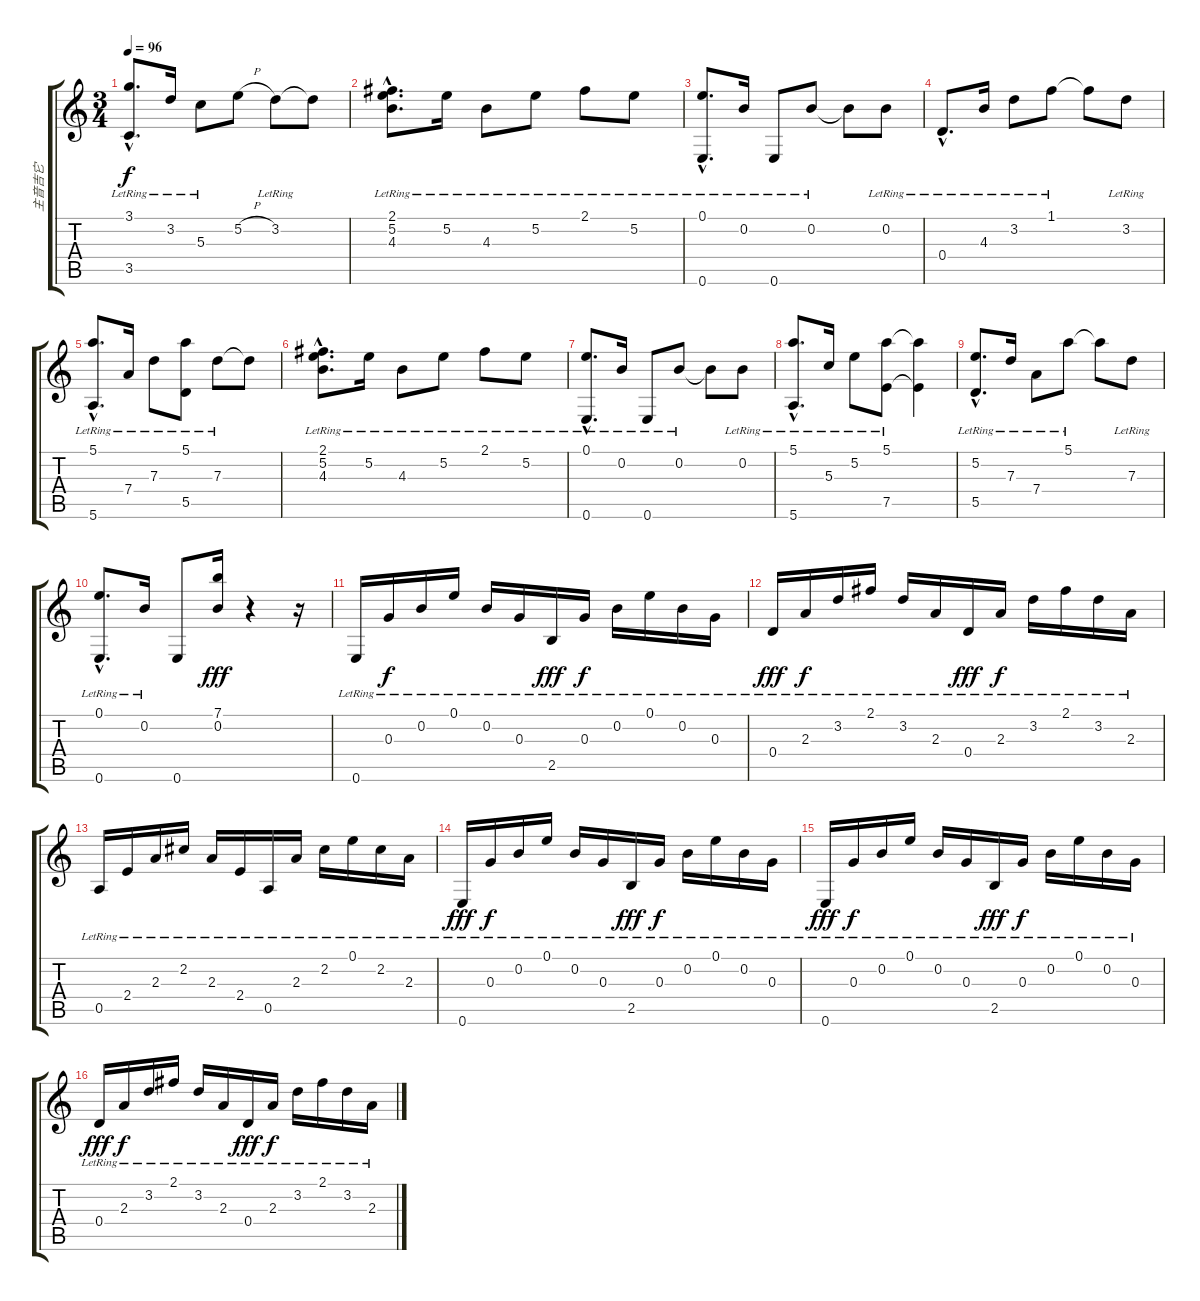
\track ("主音吉它" "主音吉它") {instrument acousticguitarnylon}
\staff {score tabs}
\tuning (E4 B3 G3 D3 A2 E2) {hide}
\ts (3 4)
\tempo 96
\clef g2
\ks c
(3.1{hac lr} 3.5{hac lr}).8{d dy f} 3.2{lr}.16 5.3{lr}.8 5.2{h}.8 3.2{lr}.8 3.2{t}.8 |
(2.1{hac lr} 5.2{hac lr} 4.3{hac lr}).8{d} 5.2{lr}.16 4.3{lr}.8 5.2{lr}.8 2.1{lr}.8 5.2{lr}.8 |
(0.1{hac lr} 0.6{hac lr}).8{d} 0.2{lr}.16 0.6{lr}.8 0.2{lr}.8 0.2{t}.8 0.2{lr}.8 |
0.4{hac lr}.8{d} 4.3{lr}.16 3.2{lr}.8 1.1{lr}.8 1.1{t}.8 3.2{lr}.8 |
(5.1{hac lr} 5.6{hac lr}).8{d} 7.4{lr}.16 7.3{lr}.8 (5.1{lr} 5.5{lr}).8 7.3{lr}.8 7.3{t}.8 |
(2.1{hac lr} 5.2{hac lr} 4.3{hac lr}).8{d} 5.2{lr}.16 4.3{lr}.8 5.2{lr}.8 2.1{lr}.8 5.2{lr}.8 |
(0.1{hac lr} 0.6{hac lr}).8{d} 0.2{lr}.16 0.6{lr}.8 0.2{lr}.8 0.2{t}.8 0.2{lr}.8 |
(5.1{hac lr} 5.6{hac lr}).8{d} 5.3{lr}.16 5.2{lr}.8 (5.1{lr} 7.5{lr}).8 (5.1{t} 7.5{t}).4 |
(5.2{hac lr} 5.5{hac lr}).8{d} 7.3{lr}.16 7.4{lr}.8 5.1{lr}.8 5.1{t}.8 7.3{lr}.8 |
(0.1{hac lr} 0.6{hac lr}).8{d} 0.2{lr}.16 0.6.8 (7.1 0.2).16{dy fff} r.4 r.16 |
0.6{lr}.16 0.3{lr}.16{dy f} 0.2{lr}.16 0.1{lr}.16 0.2{lr}.16 0.3{lr}.16 2.5{lr}.16{dy fff} 0.3{lr}.16{dy f} 0.2{lr}.16 0.1{lr}.16 0.2{lr}.16 0.3{lr}.16 |
0.4{lr}.16{dy fff} 2.3{lr}.16{dy f} 3.2{lr}.16 2.1{lr}.16 3.2{lr}.16 2.3{lr}.16 0.4{lr}.16{dy fff} 2.3{lr}.16{dy f} 3.2{lr}.16 2.1{lr}.16 3.2{lr}.16 2.3{lr}.16 |
0.5{lr}.16 2.4{lr}.16 2.3{lr}.16 2.2{lr}.16 2.3{lr}.16 2.4{lr}.16 0.5{lr}.16 2.3{lr}.16 2.2{lr}.16 0.1{lr}.16 2.2{lr}.16 2.3{lr}.16 |
0.6{lr}.16{dy fff} 0.3{lr}.16{dy f} 0.2{lr}.16 0.1{lr}.16 0.2{lr}.16 0.3{lr}.16 2.5{lr}.16{dy fff} 0.3{lr}.16{dy f} 0.2{lr}.16 0.1{lr}.16 0.2{lr}.16 0.3{lr}.16 |
0.6{lr}.16{dy fff} 0.3{lr}.16{dy f} 0.2{lr}.16 0.1{lr}.16 0.2{lr}.16 0.3{lr}.16 2.5{lr}.16{dy fff} 0.3{lr}.16{dy f} 0.2{lr}.16 0.1{lr}.16 0.2{lr}.16 0.3{lr}.16 |
0.4{lr}.16{dy fff} 2.3{lr}.16{dy f} 3.2{lr}.16 2.1{lr}.16 3.2{lr}.16 2.3{lr}.16 0.4{lr}.16{dy fff} 2.3{lr}.16{dy f} 3.2{lr}.16 2.1{lr}.16 3.2{lr}.16 2.3{lr}.16
